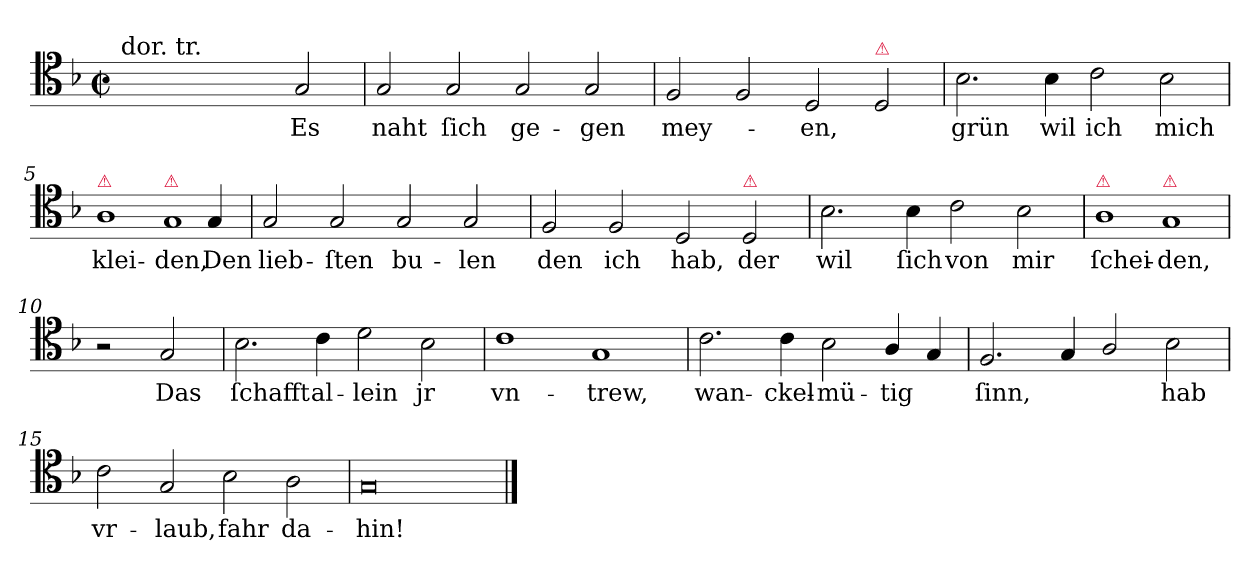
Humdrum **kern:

**kern	**text
*part1	*part1
*staff1	*staff1
*clefC4	*
*k[b-]	*
*G:dor	*
*M4/2	*
*met(c|)	*
=1	=1
!LO:TX:a:t=dor. tr.	!
1ryy	.
2ryy	.
2G	Es
=2	=2
2G	naht
2G	ſich
2G	ge-
2G	-gen
=3	=3
2F	mey-
2F	.
2D	-en,
!LO:TX:a:color=crimson:t=⚠	!
2D	.
=4	=4
2.B-	grün
4B-	wil
2c	ich
2B-	mich
=5	=5
!LO:TX:a:color=crimson:t=⚠	!
!LO:N:vis=1	!
2A	klei-
!LO:TX:a:color=crimson:t=⚠	!
!LO:N:vis=1	!
4G	-den,
4G	Den
=6	=6
2G	lieb-
2G	-ſten
2G	bu-
2G	-len
=7	=7
2F	den
2F	ich
2D	hab,
!LO:TX:a:color=crimson:t=⚠	!
2D	der
=8	=8
2.B-	wil
4B-	ſich
2c	von
2B-	mir
=9	=9
!LO:TX:a:color=crimson:t=⚠	!
!LO:N:vis=1	!
2A	ſchei-
!LO:TX:a:color=crimson:t=⚠	!
!LO:N:vis=1	!
2G	-den,
=10	=10
2r	.
2G	Das
=11	=11
2.B-	ſchafft
4c	al-
2d	-lein
2B-	jr
=12	=12
1c	vn-
1G	-trew,
=13	=13
2.c	wan-
4c	-ckel-
2B-	-mü-
4A/	-tig
4G	.
=14	=14
2.F	ſinn,
4G	.
2A/	.
2B-	hab
=15	=15
2c	vr-
2G	-laub,
2B-	fahr
2A	da-
=16	=16
0G/	-hin!
==	==
*-	*-
